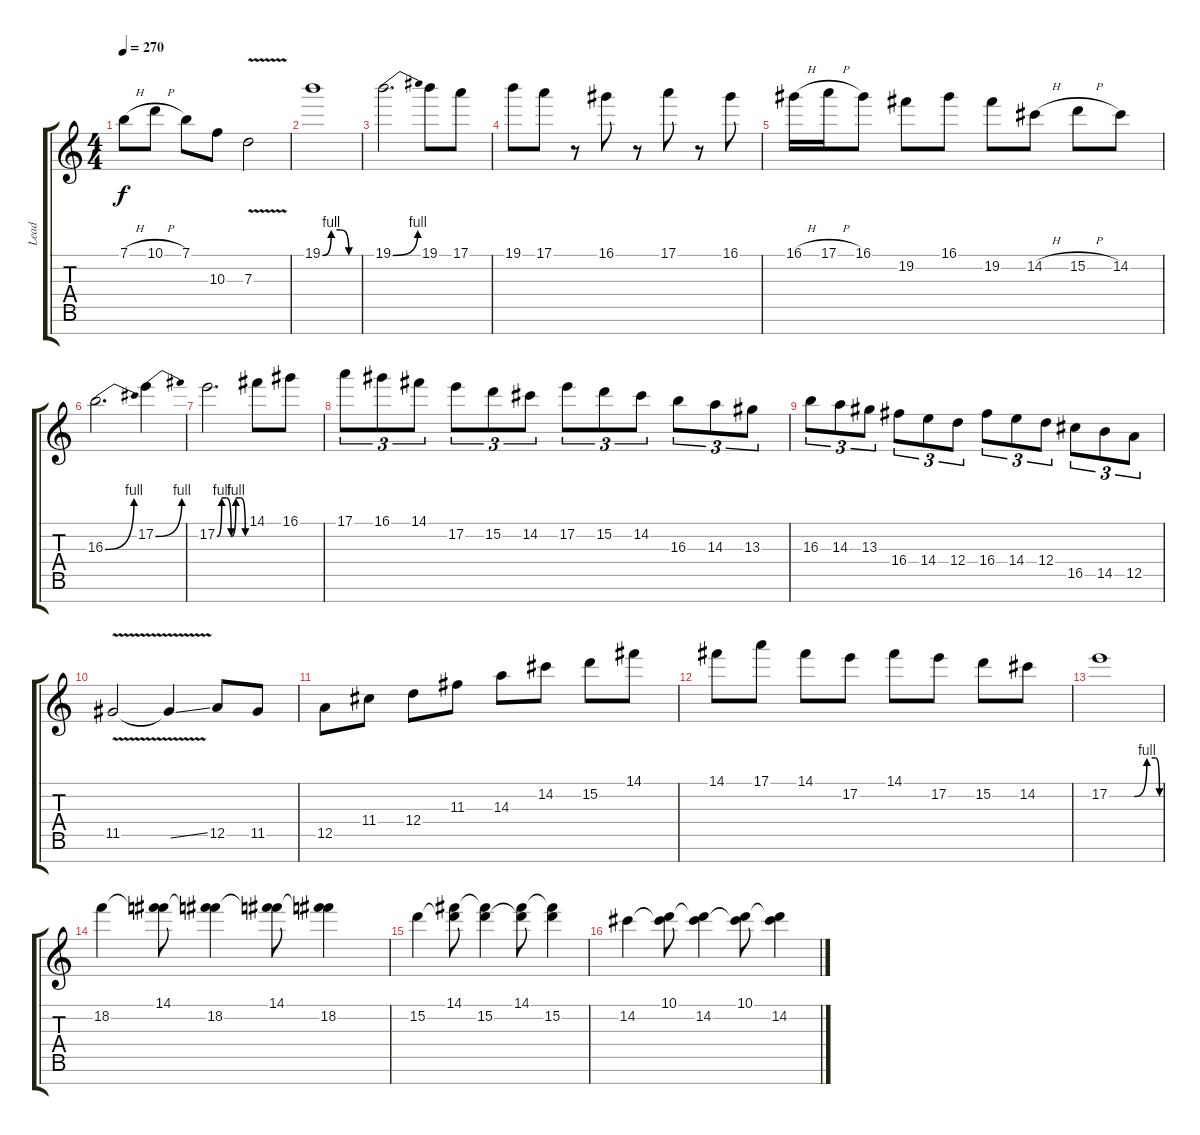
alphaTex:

\track ("Lead" "Lead") {instrument distortionguitar}
\staff {score tabs}
\tuning (E4 B3 G3 D3 A2 E2 B1) {hide}
\ts (4 4)
\tempo 270
\clef g2
\ks c
7.1{h}.8{dy f} 10.1{h}.8 7.1.8 10.3.8 7.3{v}.2 |
19.1{be (custom 0 0 15 4 30 4 45 0 60 0)}.1 |
19.1{be (bend 0 0 60 4)}.2{d} 19.1.8 17.1.8 |
19.1.8 17.1.8 r.8 16.1.8 r.8 17.1.8 r.8 16.1.8 |
16.1{h}.16 17.1{h}.16 16.1.8 19.2.8 16.1.8 19.2.8 14.2{h}.8 15.2{h}.8 14.2.8 |
16.3{be (bend 0 0 60 4)}.2{d} 17.2{be (bend 0 0 60 4)}.4 |
17.2{be (custom 0 0 10 4 20 4 30 0 40 4 50 4 60 0)}.2{d} 14.1.8 16.1.8 |
17.1.8{tu (3 2)} 16.1.8{tu (3 2)} 14.1.8{tu (3 2)} 17.2.8{tu (3 2)} 15.2.8{tu (3 2)} 14.2.8{tu (3 2)} 17.2.8{tu (3 2)} 15.2.8{tu (3 2)} 14.2.8{tu (3 2)} 16.3.8{tu (3 2)} 14.3.8{tu (3 2)} 13.3.8{tu (3 2)} |
16.3.8{tu (3 2)} 14.3.8{tu (3 2)} 13.3.8{tu (3 2)} 16.4.8{tu (3 2)} 14.4.8{tu (3 2)} 12.4.8{tu (3 2)} 16.4.8{tu (3 2)} 14.4.8{tu (3 2)} 12.4.8{tu (3 2)} 16.5.8{tu (3 2)} 14.5.8{tu (3 2)} 12.5.8{tu (3 2)} |
11.5{v}.2 11.5{ss t}.4 12.5.8 11.5.8 |
12.5.8 11.4.8 12.4.8 11.3.8 14.3.8 14.2.8 15.2.8 14.1.8 |
14.1.8 17.1.8 14.1.8 17.2.8 14.1.8 17.2.8 15.2.8 14.2.8 |
17.2{be (custom 0 0 30 0 45 4 55 4 60 0)}.1 |
18.2.4 (14.1 18.2{t}).8 (14.1{t} 18.2).4 (14.1 18.2{t}).8 (14.1{t} 18.2).4 |
15.2.4 (14.1 15.2{t}).8 (14.1{t} 15.2).4 (14.1 15.2{t}).8 (14.1{t} 15.2).4 |
14.2.4 (10.1 14.2{t}).8 (10.1{t} 14.2).4 (10.1 14.2{t}).8 (10.1{t} 14.2).4
